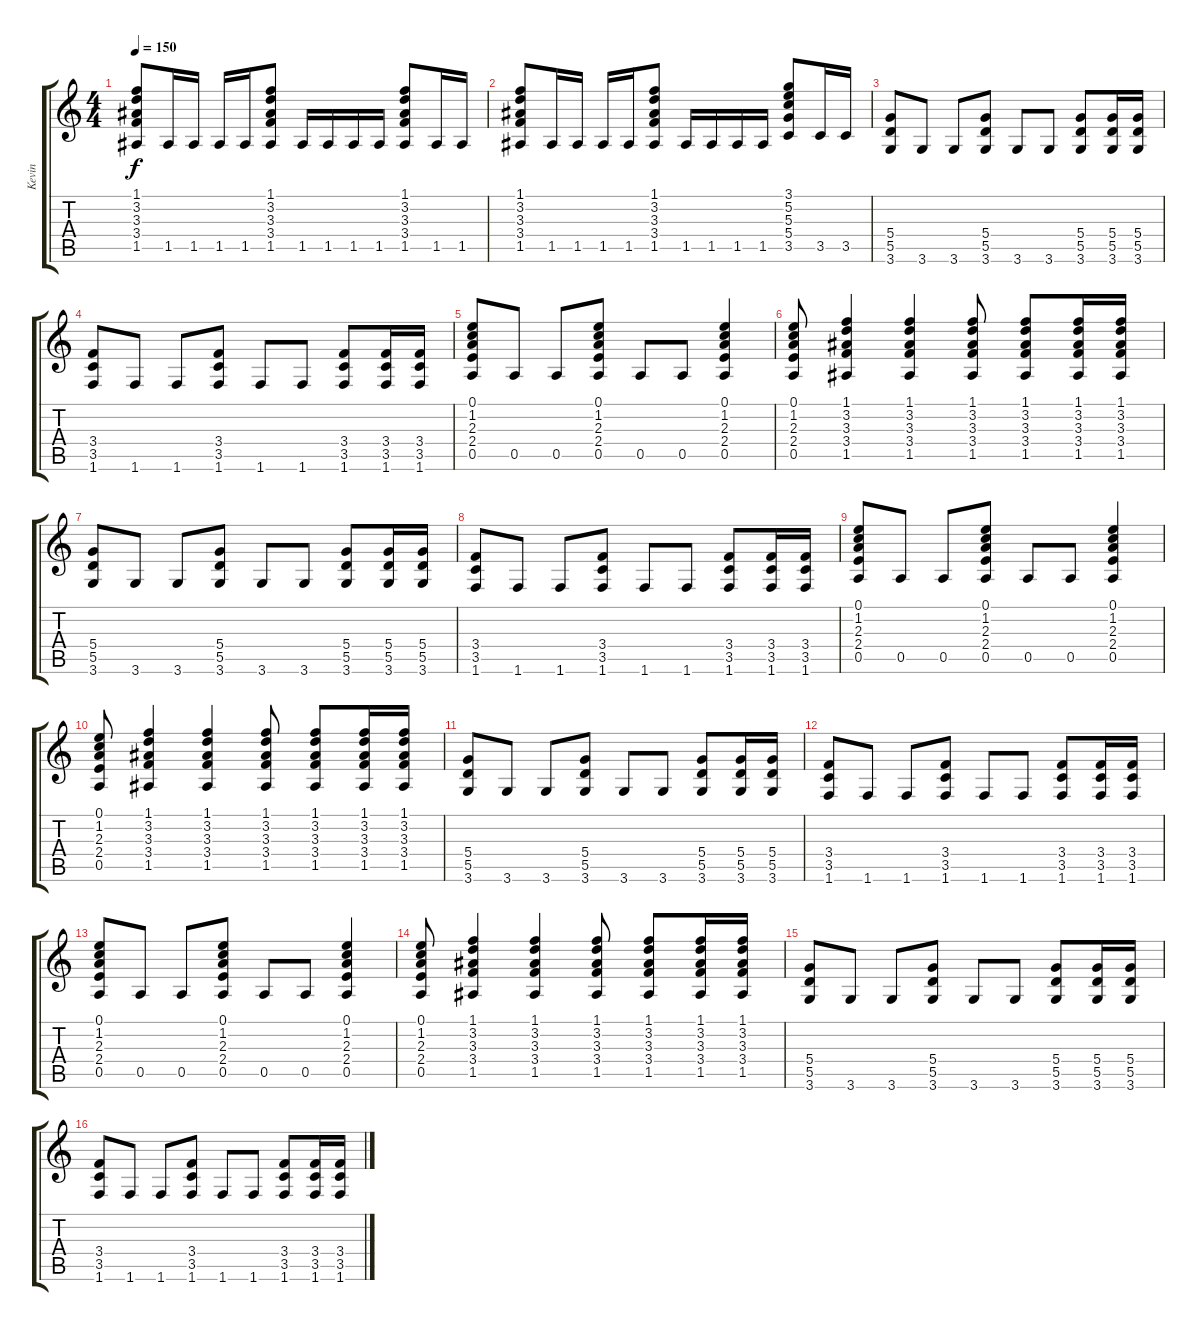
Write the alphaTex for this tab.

\track ("Kevin" "Kevin") {instrument acousticguitarnylon}
\staff {score tabs}
\tuning (E4 B3 G3 D3 A2 E2) {hide}
\ts (4 4)
\tempo 150
\clef g2
\ks c
(1.1 3.2 3.3 3.4 1.5).8{dy f} 1.5.16 1.5.16 1.5.16 1.5.16 (1.1 3.2 3.3 3.4 1.5).8 1.5.16 1.5.16 1.5.16 1.5.16 (1.1 3.2 3.3 3.4 1.5).8 1.5.16 1.5.16 |
(1.1 3.2 3.3 3.4 1.5).8 1.5.16 1.5.16 1.5.16 1.5.16 (1.1 3.2 3.3 3.4 1.5).8 1.5.16 1.5.16 1.5.16 1.5.16 (3.1 5.2 5.3 5.4 3.5).8 3.5.16 3.5.16 |
(5.4 5.5 3.6).8 3.6.8 3.6.8 (5.4 5.5 3.6).8 3.6.8 3.6.8 (5.4 5.5 3.6).8 (5.4 5.5 3.6).16 (5.4 5.5 3.6).16 |
(3.4 3.5 1.6).8 1.6.8 1.6.8 (3.4 3.5 1.6).8 1.6.8 1.6.8 (3.4 3.5 1.6).8 (3.4 3.5 1.6).16 (3.4 3.5 1.6).16 |
(0.1 1.2 2.3 2.4 0.5).8 0.5.8 0.5.8 (0.1 1.2 2.3 2.4 0.5).8 0.5.8 0.5.8 (0.1 1.2 2.3 2.4 0.5).4 |
(0.1 1.2 2.3 2.4 0.5).8 (1.1 3.2 3.3 3.4 1.5).4 (1.1 3.2 3.3 3.4 1.5).4 (1.1 3.2 3.3 3.4 1.5).8 (1.1 3.2 3.3 3.4 1.5).8 (1.1 3.2 3.3 3.4 1.5).16 (1.1 3.2 3.3 3.4 1.5).16 |
(5.4 5.5 3.6).8 3.6.8 3.6.8 (5.4 5.5 3.6).8 3.6.8 3.6.8 (5.4 5.5 3.6).8 (5.4 5.5 3.6).16 (5.4 5.5 3.6).16 |
(3.4 3.5 1.6).8 1.6.8 1.6.8 (3.4 3.5 1.6).8 1.6.8 1.6.8 (3.4 3.5 1.6).8 (3.4 3.5 1.6).16 (3.4 3.5 1.6).16 |
(0.1 1.2 2.3 2.4 0.5).8 0.5.8 0.5.8 (0.1 1.2 2.3 2.4 0.5).8 0.5.8 0.5.8 (0.1 1.2 2.3 2.4 0.5).4 |
(0.1 1.2 2.3 2.4 0.5).8 (1.1 3.2 3.3 3.4 1.5).4 (1.1 3.2 3.3 3.4 1.5).4 (1.1 3.2 3.3 3.4 1.5).8 (1.1 3.2 3.3 3.4 1.5).8 (1.1 3.2 3.3 3.4 1.5).16 (1.1 3.2 3.3 3.4 1.5).16 |
(5.4 5.5 3.6).8 3.6.8 3.6.8 (5.4 5.5 3.6).8 3.6.8 3.6.8 (5.4 5.5 3.6).8 (5.4 5.5 3.6).16 (5.4 5.5 3.6).16 |
(3.4 3.5 1.6).8 1.6.8 1.6.8 (3.4 3.5 1.6).8 1.6.8 1.6.8 (3.4 3.5 1.6).8 (3.4 3.5 1.6).16 (3.4 3.5 1.6).16 |
(0.1 1.2 2.3 2.4 0.5).8 0.5.8 0.5.8 (0.1 1.2 2.3 2.4 0.5).8 0.5.8 0.5.8 (0.1 1.2 2.3 2.4 0.5).4 |
(0.1 1.2 2.3 2.4 0.5).8 (1.1 3.2 3.3 3.4 1.5).4 (1.1 3.2 3.3 3.4 1.5).4 (1.1 3.2 3.3 3.4 1.5).8 (1.1 3.2 3.3 3.4 1.5).8 (1.1 3.2 3.3 3.4 1.5).16 (1.1 3.2 3.3 3.4 1.5).16 |
(5.4 5.5 3.6).8 3.6.8 3.6.8 (5.4 5.5 3.6).8 3.6.8 3.6.8 (5.4 5.5 3.6).8 (5.4 5.5 3.6).16 (5.4 5.5 3.6).16 |
(3.4 3.5 1.6).8 1.6.8 1.6.8 (3.4 3.5 1.6).8 1.6.8 1.6.8 (3.4 3.5 1.6).8 (3.4 3.5 1.6).16 (3.4 3.5 1.6).16
